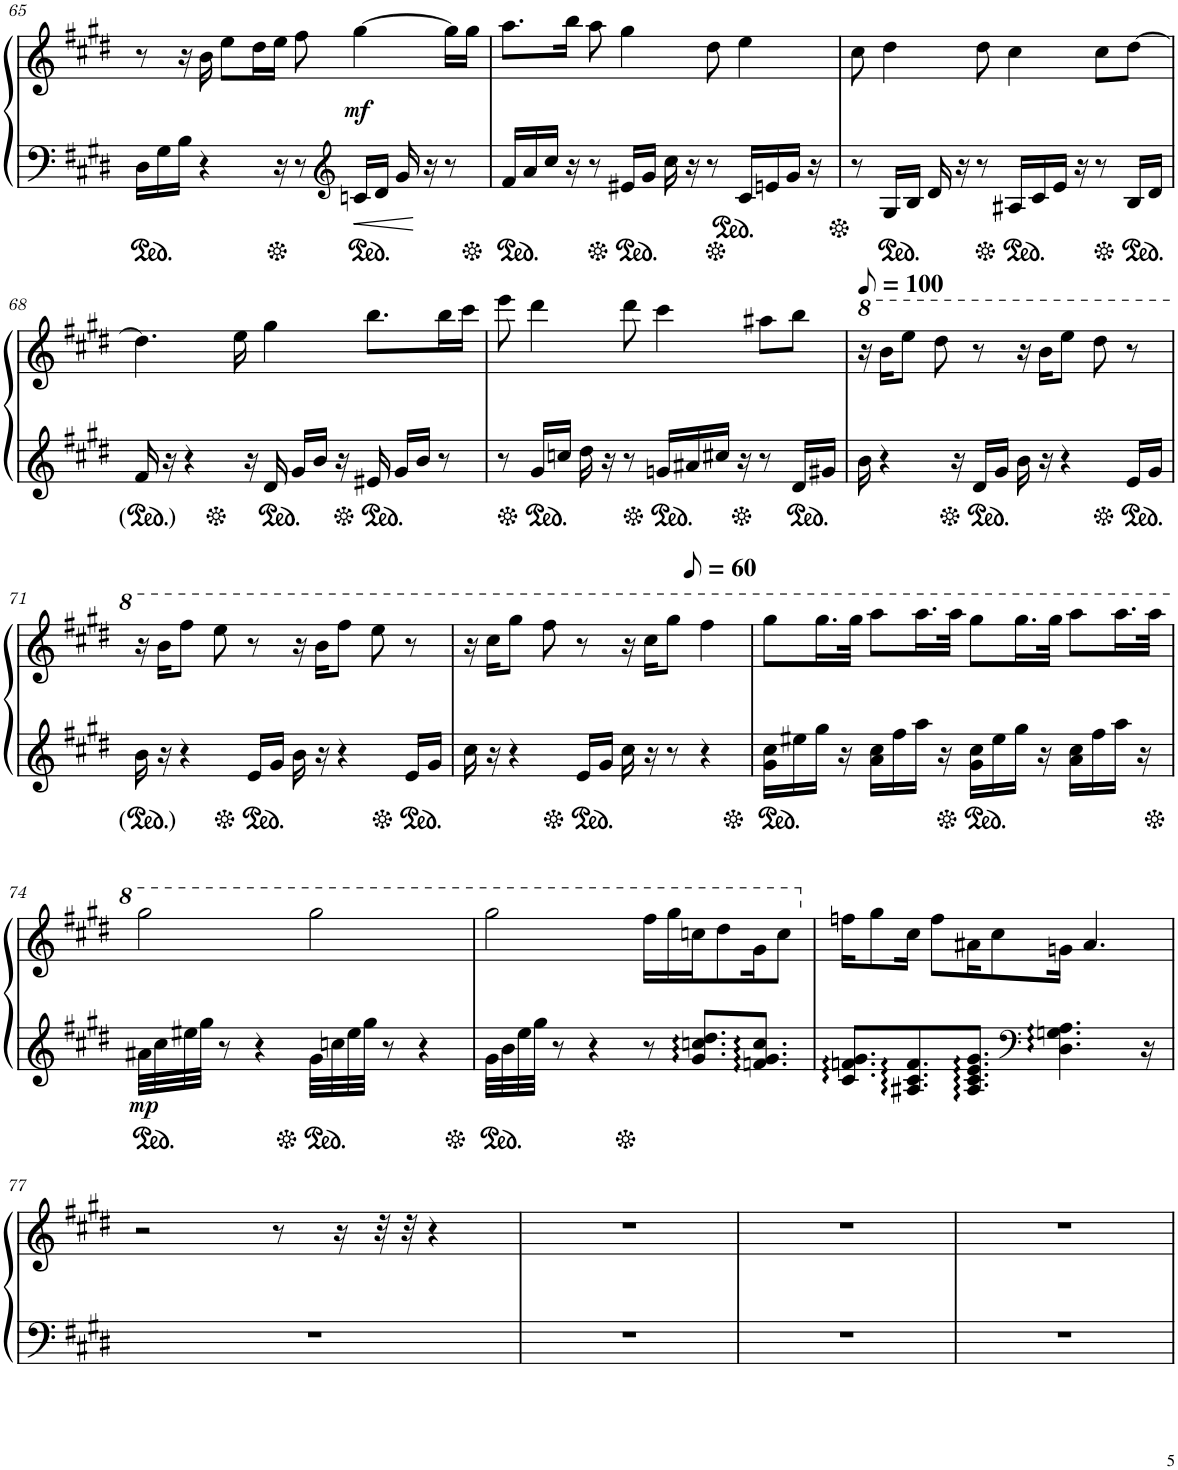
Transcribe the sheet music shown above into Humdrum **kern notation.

**kern	**kern	**dynam
*part1	*part1	*part1
*staff2	*staff1	*staff1/2
*I"Piano	*	*
*I'Pno.	*	*
!!LO:PB:g=z
*clefF4	*clefG2	*
*k[f#c#g#d#]	*k[f#c#g#d#]	*
*M4/4	*M4/4	*
=65	=65	=65
16D#\LL	8r	.
16G#\	.	.
16B\JJ	16r	.
4r	16b\	.
.	8ee\L	.
.	16dd#\L	.
16r	16ee\JJ	.
8r	8ff#\	.
*clefG2	*	*
!	!	!LO:DY:b
16cn/LL	[4gg#\	mf
16d#/JJ	.	.
16g#/	.	.
16r	.	.
8r	16gg#\LL]	.
.	16gg#\JJ	.
=66	=66	=66
16f#/LL	8.aa\L	.
16a/	.	.
16cc#/JJ	.	.
16r	16bb\Jk	.
8r	8aa\	.
16e#X/LL	4gg#\	.
16g#/JJ	.	.
16cc#\	.	.
16r	.	.
8r	8dd#\	.
16c#/LL	4ee\	.
16en/	.	.
16g#/JJ	.	.
16r	.	.
=67	=67	=67
8r	8cc#\	.
16G#/LL	4dd#\	.
16B/JJ	.	.
16d#/	.	.
16r	.	.
8r	8dd#\	.
16A#X/LL	4cc#\	.
16c#/	.	.
16e/JJ	.	.
16r	.	.
8r	8cc#\L	.
16B/LL	[8dd#\J	.
16d#/JJ	.	.
!!LO:LB:g=z
=68	=68	=68
16f#/	4.dd#\]	.
16r	.	.
4r	.	.
16r	16ee\	.
16d#/	4gg#\	.
16g#/LL	.	.
16b/JJ	.	.
16r	.	.
16e#X/	8.bb\L	.
16g#/LL	.	.
16b/JJ	.	.
8r	16bb\L	.
.	16ccc#\JJ	.
=69	=69	=69
8r	8eee\	.
16g#/LL	4ddd#\	.
16ccn/JJ	.	.
16dd#\	.	.
16r	.	.
8r	8ddd#\	.
16gn/LL	4ccc#\	.
16a#X/	.	.
16cc#X/JJ	.	.
16r	.	.
8r	8aa#X\L	.
16d#/LL	8bb\J	.
16g#X/JJ	.	.
=70	=70	=70
*	*8va	*
*	*MM50	*
16b\	16r	.
4r	16bb\KL	.
.	8eee\J	.
.	8ddd#\	.
16r	.	.
16d#/LL	8r	.
16g#/JJ	.	.
16b\	16r	.
16r	16bb\KL	.
4r	8eee\J	.
.	8ddd#\	.
16e/LL	8r	.
16g#/JJ	.	.
!!LO:LB:g=z
=71	=71	=71
16b\	16r	.
16r	16bb\KL	.
4r	8fff#\J	.
.	8eee\	.
16e/LL	8r	.
16g#/JJ	.	.
16b\	16r	.
16r	16bb\KL	.
4r	8fff#\J	.
.	8eee\	.
16e/LL	8r	.
16g#/JJ	.	.
=72	=72	=72
*	*^	*
16cc#\	16r	2ryy	.
16r	16ccc#\KL	.	.
4r	8ggg#\J	.	.
.	8fff#\	.	.
16e/LL	8r	.	.
16g#/JJ	.	.	.
16cc#\	16r	8.ryy	.
16r	16ccc#\KL	.	.
8r	8ggg#\J	.	.
*	*MM30	*	*
.	.	4ryy	.
4r	4fff#\	.	.
.	.	16ryy	.
*	*v	*v	*
=73	=73	=73
16g#\ 16cc#\LL	8ggg#\L	.
16ee#X\	.	.
16gg#\JJ	16.ggg#\L	.
16r	.	.
.	32ggg#\JJk	.
16a\ 16cc#\LL	8aaa\L	.
16ff#\	.	.
16aa\JJ	16.aaa\L	.
16r	.	.
.	32aaa\JJk	.
16g#\ 16cc#\LL	8ggg#\L	.
16ee#\	.	.
16gg#\JJ	16.ggg#\L	.
16r	.	.
.	32ggg#\JJk	.
16a\ 16cc#\LL	8aaa\L	.
16ff#\	.	.
16aa\JJ	16.aaa\L	.
16r	.	.
.	32aaa\JJk	.
!!LO:LB:g=z
=74	=74	=74
!	!	!LO:DY:b=2
32a#X\LLL	2ggg#\	mp
32cc#\	.	.
32ee#X\	.	.
32gg#\JJJ	.	.
8r	.	.
4r	.	.
32g#\LLL	2ggg#\	.
32ccn\	.	.
32ee#\	.	.
32gg#\JJJ	.	.
8r	.	.
4r	.	.
=75	=75	=75
32g#\LLL	2ggg#\	.
32b\	.	.
32ee\	.	.
32gg#\JJJ	.	.
8r	.	.
4r	.	.
8r	16fff#\LL	.
.	16ggg#\	.
8.g#/:: 8.ccn/:: 8.dd#/::L	16cccn\J	.
.	8ddd#\	.
8.fn/:: 8.g#/:: 8.cc/::J	16gg#\K	.
.	8ccc\J	.
=76	=76	=76
*	*X8va	*
8.c#/:: 8.fn/:: 8.g#/::L	16ffn\KL	.
.	8gg#\	.
8.A#X/:: 8.c#/:: 8.f/::	16cc#\Jk	.
.	8ff\L	.
8.A#/:: 8.c#/:: 8.e/:: 8.g#/::J	16a#X\K	.
.	8cc#\	.
*clefF4	*	*
4.D#\:: 4.Gn\:: 4.A#\::	16gn\Jk	.
.	4.a#/	.
16r	.	.
!!LO:LB:g=z
=77	=77	=77
1r	2r	.
.	8r	.
.	16r	.
.	32r	.
.	32r	.
.	4r	.
=78	=78	=78
1r	1r	.
=79	=79	=79
1r	1r	.
=80	=80	=80
1r	1r	.
=	=	=
*-	*-	*-
